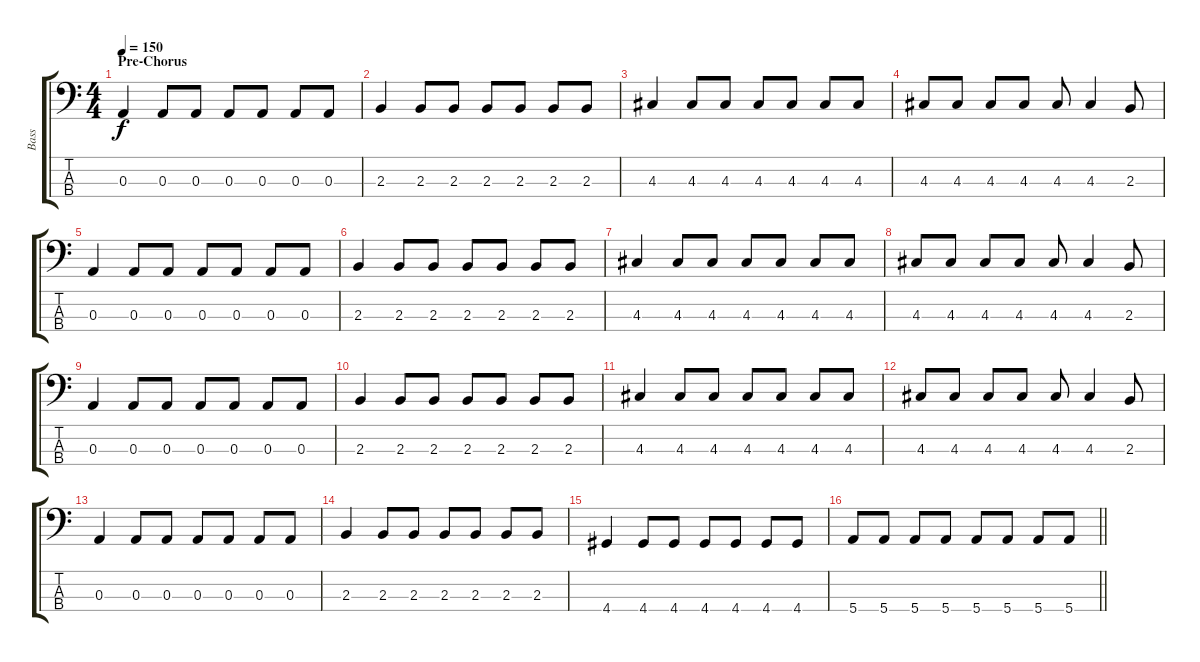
\track ("Bass" "Bass") {instrument electricbassfinger}
\staff {score tabs}
\tuning (G2 D2 A1 E1) {hide}
\ts (4 4)
\section ("" "Pre-Chorus")
\tempo 150
\clef f4
\ks c
0.3.4{dy f} 0.3.8 0.3.8 0.3.8 0.3.8 0.3.8 0.3.8 |
2.3.4 2.3.8 2.3.8 2.3.8 2.3.8 2.3.8 2.3.8 |
4.3.4 4.3.8 4.3.8 4.3.8 4.3.8 4.3.8 4.3.8 |
4.3.8 4.3.8 4.3.8 4.3.8 4.3.8 4.3.4 2.3.8 |
0.3.4 0.3.8 0.3.8 0.3.8 0.3.8 0.3.8 0.3.8 |
2.3.4 2.3.8 2.3.8 2.3.8 2.3.8 2.3.8 2.3.8 |
4.3.4 4.3.8 4.3.8 4.3.8 4.3.8 4.3.8 4.3.8 |
4.3.8 4.3.8 4.3.8 4.3.8 4.3.8 4.3.4 2.3.8 |
0.3.4 0.3.8 0.3.8 0.3.8 0.3.8 0.3.8 0.3.8 |
2.3.4 2.3.8 2.3.8 2.3.8 2.3.8 2.3.8 2.3.8 |
4.3.4 4.3.8 4.3.8 4.3.8 4.3.8 4.3.8 4.3.8 |
4.3.8 4.3.8 4.3.8 4.3.8 4.3.8 4.3.4 2.3.8 |
0.3.4 0.3.8 0.3.8 0.3.8 0.3.8 0.3.8 0.3.8 |
2.3.4 2.3.8 2.3.8 2.3.8 2.3.8 2.3.8 2.3.8 |
4.4.4 4.4.8 4.4.8 4.4.8 4.4.8 4.4.8 4.4.8 |
\barLineRight lightlight
5.4.8 5.4.8 5.4.8 5.4.8 5.4.8 5.4.8 5.4.8 5.4.8
